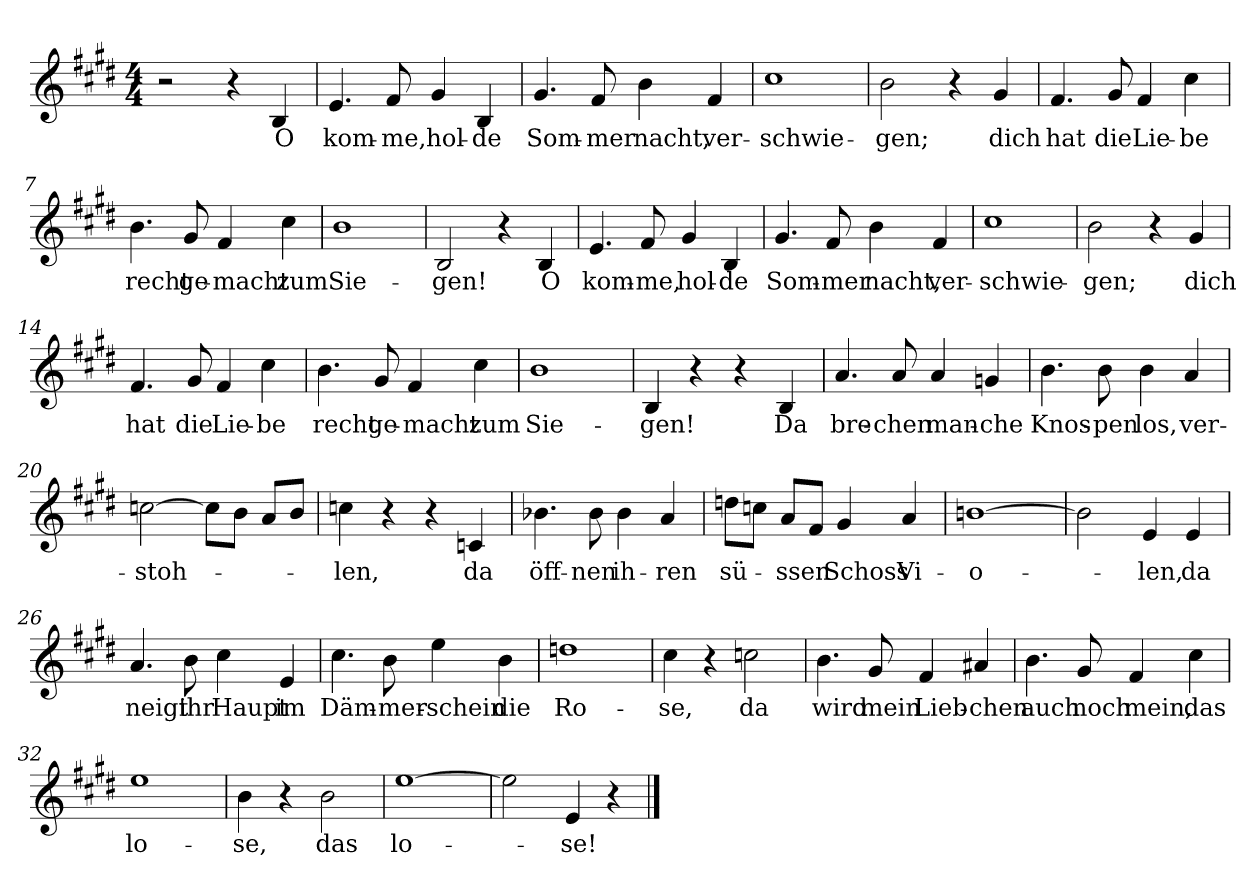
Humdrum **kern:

**kern	**text
*part1	*part1
*staff1	*staff1
*clefG2	*
*k[f#c#g#d#]	*
*M4/4	*
=1	=1
2r	.
4r	.
!	!LO:LY:b
4B/	O
=2	=2
!	!LO:LY:b
4.e/	kom-
!	!LO:LY:b
8f#/	-me,
!	!LO:LY:b
4g#/	hol-
!	!LO:LY:b
4B/	-de
=3	=3
!	!LO:LY:b
4.g#/	Som-
!	!LO:LY:b
8f#/	-mer
!	!LO:LY:b
4b\	nacht,
!	!LO:LY:b
4f#/	ver-
=4	=4
!	!LO:LY:b
1cc#	-schwie-
=5	=5
!	!LO:LY:b
2b\	-gen;
4r	.
!	!LO:LY:b
4g#/	dich
=6	=6
!	!LO:LY:b
4.f#/	hat
!	!LO:LY:b
8g#/	die
!	!LO:LY:b
4f#/	Lie-
!	!LO:LY:b
4cc#\	-be
=7	=7
!	!LO:LY:b
4.b\	recht
!	!LO:LY:b
8g#/	ge-
!	!LO:LY:b
4f#/	-macht
!	!LO:LY:b
4cc#\	zum
=8	=8
!	!LO:LY:b
1b	Sie-
!!LO:LB:g=z
=9	=9
!	!LO:LY:b
2B/	-gen!
4r	.
!	!LO:LY:b
4B/	O
=10	=10
!	!LO:LY:b
4.e/	kom-
!	!LO:LY:b
8f#/	-me,
!	!LO:LY:b
4g#/	hol-
!	!LO:LY:b
4B/	-de
=11	=11
!	!LO:LY:b
4.g#/	Som-
!	!LO:LY:b
8f#/	-mer
!	!LO:LY:b
4b\	nacht,
!	!LO:LY:b
4f#/	ver-
=12	=12
!	!LO:LY:b
1cc#	-schwie-
=13	=13
!	!LO:LY:b
2b\	-gen;
4r	.
!	!LO:LY:b
4g#/	dich
=14	=14
!	!LO:LY:b
4.f#/	hat
!	!LO:LY:b
8g#/	die
!	!LO:LY:b
4f#/	Lie-
!	!LO:LY:b
4cc#\	-be
=15	=15
!	!LO:LY:b
4.b\	recht
!	!LO:LY:b
8g#/	ge-
!	!LO:LY:b
4f#/	-macht
!	!LO:LY:b
4cc#\	zum
=16	=16
!	!LO:LY:b
1b	Sie-
!!LO:LB:g=z
=17	=17
!	!LO:LY:b
4B/	-gen!
4r	.
4r	.
!	!LO:LY:b
4B/	Da
=18	=18
!	!LO:LY:b
4.a/	bre-
!	!LO:LY:b
8a/	-chen
!	!LO:LY:b
4a/	man-
!	!LO:LY:b
4gn/	-che
=19	=19
!	!LO:LY:b
4.b\	Knos-
!	!LO:LY:b
8b\	-pen
!	!LO:LY:b
4b\	los,
!	!LO:LY:b
4a/	ver-
=20	=20
!	!LO:LY:b
[2ccn\	-stoh-
8cc\L]	.
8b\J	.
8a/L	.
8b/J	.
=21	=21
!	!LO:LY:b
4ccn\	-len,
4r	.
4r	.
!	!LO:LY:b
4cn/	da
=22	=22
!	!LO:LY:b
4.b-X\	öff-
!	!LO:LY:b
8b-\	-nen
!	!LO:LY:b
4b-\	ih-
!	!LO:LY:b
4a/	-ren
=23	=23
!	!LO:LY:b
8ddn\L	sü-
8ccn\J	.
!	!LO:LY:b
8a/L	-ssen
8f#/J	.
!	!LO:LY:b
4g#/	Schoss
!	!LO:LY:b
4a/	Vi-
=24	=24
!	!LO:LY:b
[1bn	-o-
!!LO:LB:g=z
=25	=25
2b\]	.
!	!LO:LY:b
4e/	-len,
!	!LO:LY:b
4e/	da
=26	=26
!	!LO:LY:b
4.a/	neigt
!	!LO:LY:b
8b\	ihr
!	!LO:LY:b
4cc#\	Haupt
!	!LO:LY:b
4e/	im
=27	=27
!	!LO:LY:b
4.cc#\	Däm-
!	!LO:LY:b
8b\	-mer-
!	!LO:LY:b
4ee\	schein
!	!LO:LY:b
4b\	die
=28	=28
!	!LO:LY:b
1ddn	Ro-
=29	=29
!	!LO:LY:b
4cc#\	-se,
4r	.
!	!LO:LY:b
2ccn\	da
=30	=30
!	!LO:LY:b
4.b\	wird
!	!LO:LY:b
8g#/	mein
!	!LO:LY:b
4f#/	Lieb-
!	!LO:LY:b
4a#X/	-chen
=31	=31
!	!LO:LY:b
4.b\	auch
!	!LO:LY:b
8g#/	noch
!	!LO:LY:b
4f#/	mein,
!	!LO:LY:b
4cc#\	das
!!LO:LB:g=z
=32	=32
!	!LO:LY:b
1ee	lo-
=33	=33
!	!LO:LY:b
4b\	-se,
4r	.
!	!LO:LY:b
2b\	das
=34	=34
!	!LO:LY:b
[1ee	lo-
=35	=35
2ee\]	.
!	!LO:LY:b
4e/	-se!
4r	.
==	==
*-	*-
